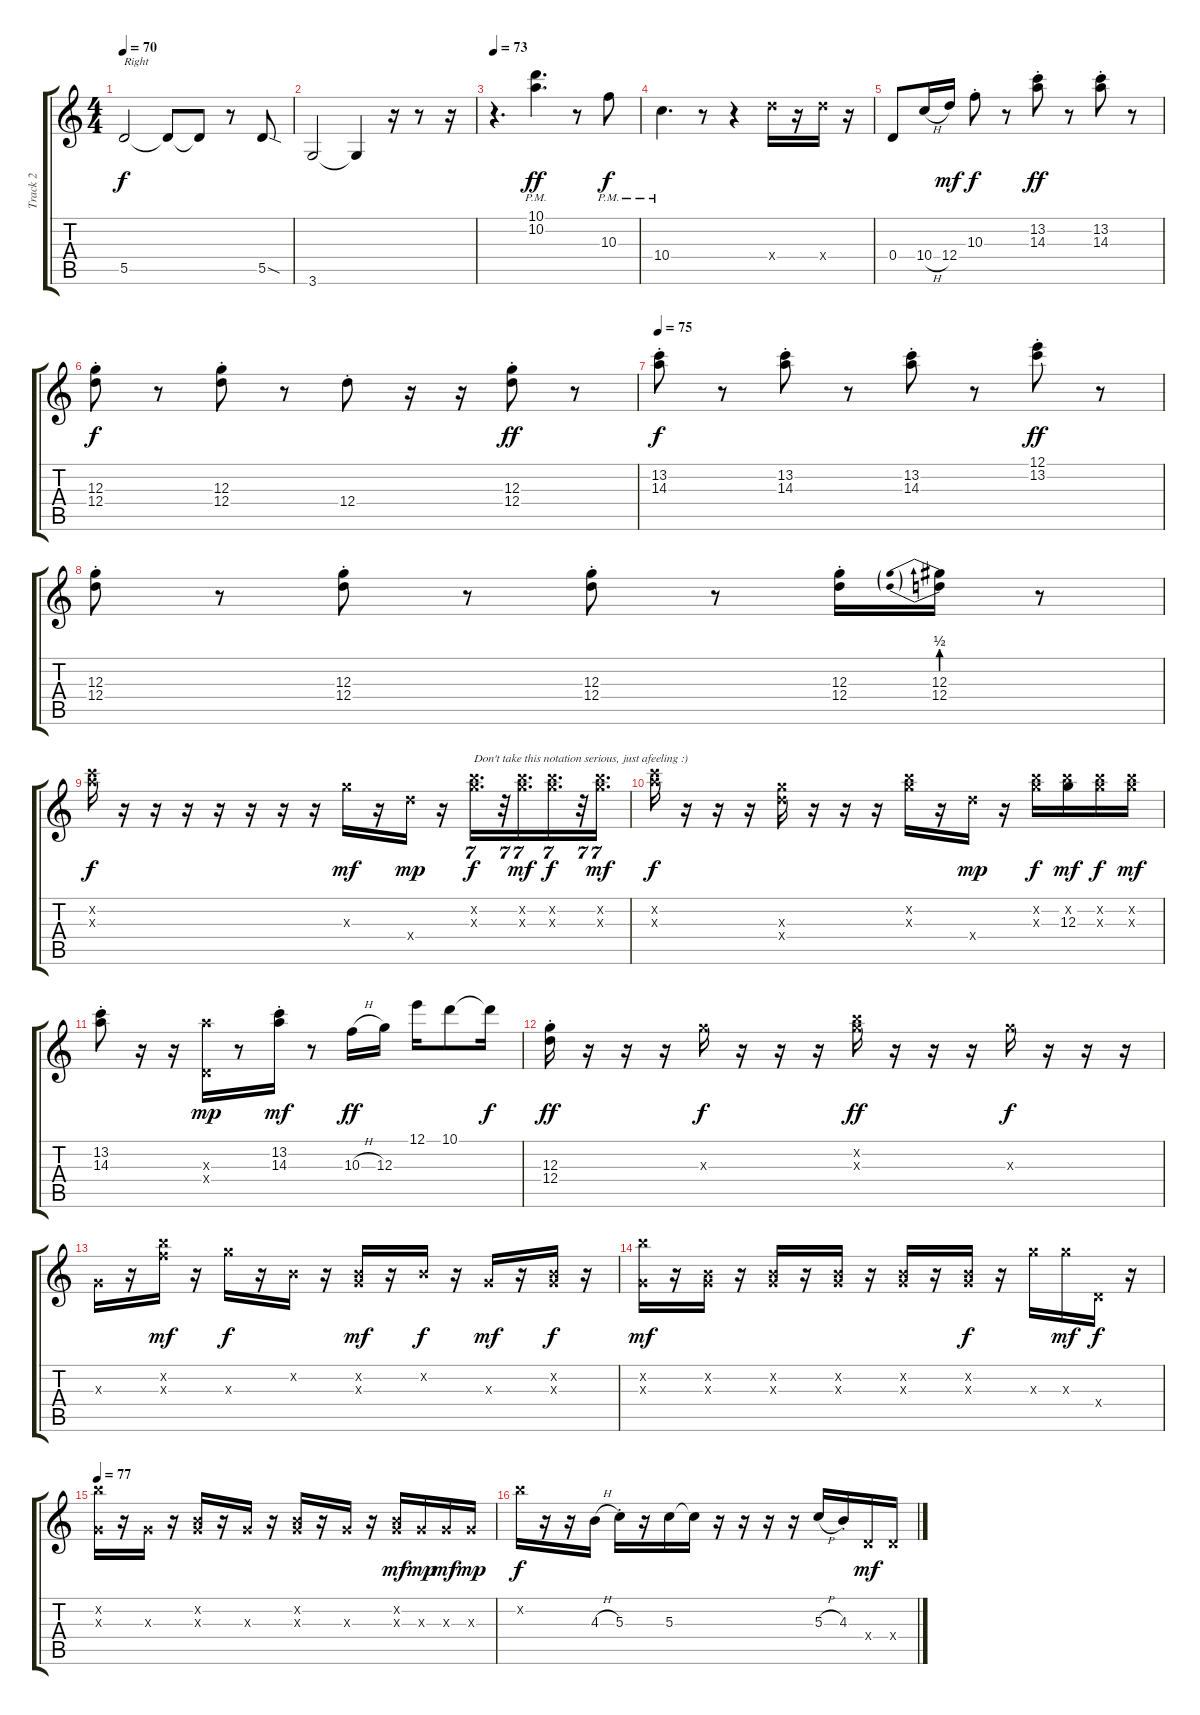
\track ("Track 2" "Track 2") {instrument electricguitarjazz}
\staff {score tabs}
\tuning (E4 B3 G3 D3 A2 E2) {hide}
\ts (4 4)
\tempo 70
\clef g2
\ks c
5.5.2{txt "Right" dy f balance 16} 5.5{t}.8 5.5{t}.8 r.8 5.5{sod}.8 |
3.6.2 3.6{t}.4 r.16 r.8 r.16 |
\tempo 73
r.4{d} (10.1{pm} 10.2{pm}).4{d dy ff} r.8 10.3{pm}.8{dy f} |
10.4{pm}.4{d} r.8 r.4 12.4{x}.16 r.16 12.4{x}.16 r.16 |
0.4.8 10.4{h}.16 12.4.16{dy mf} 10.3{st}.8{dy f} r.8 (13.2{st} 14.3{st}).8{dy ff} r.8 (13.2{st} 14.3{st}).8 r.8 |
(12.3{st} 12.4{st}).8{dy f} r.8 (12.3{st} 12.4{st}).8 r.8 12.4{st}.8 r.16 r.16 (12.3{st} 12.4{st}).8{dy ff} r.8 |
\tempo 75
(13.2{st} 14.3{st}).8{dy f} r.8 (13.2{st} 14.3{st}).8 r.8 (13.2{st} 14.3{st}).8 r.8 (12.1{st} 13.2{st}).8{dy ff} r.8 |
(12.3{st} 12.4{st}).8 r.8 (12.3{st} 12.4{st}).8 r.8 (12.3{st} 12.4{st}).8 r.8 (12.3{st} 12.4{st}).16 (12.3{be (prebend 0 2 60 2)} 12.4{be (prebend 0 1 60 1)}).16 r.8 |
(13.2{x} 14.3{x}).16{dy f} r.16 r.16 r.16 r.16 r.16 r.16 r.16 12.3{x}.16{dy mf} r.16 12.4{x}.16{dy mp} r.16 (12.2{x} 12.3{x}).16{d tu (7 4) txt "Don't take this notation serious, just afeeling :)" dy f} r.32{tu (7 4)} (12.2{x} 12.3{x}).16{d tu (7 4) dy mf} (12.2{x} 12.3{x}).16{d tu (7 4) dy f} r.32{tu (7 4)} (12.2{x} 12.3{x}).16{d tu (7 4) dy mf} |
(13.2{x} 14.3{x}).16{dy f} r.16 r.16 r.16 (12.3{x} 12.4{x}).16 r.16 r.16 r.16 (12.2{x} 12.3{x}).16 r.16 12.4{x}.16{dy mp} r.16 (12.2{x} 12.3{x}).16{dy f} (12.2{x} 12.3).16{dy mf} (12.2{x} 12.3{x}).16{dy f} (12.2{x} 12.3{x}).16{dy mf} |
(13.2{st} 14.3{st}).8 r.16 r.16 (14.3{x} 0.4{x}).16{dy mp} r.8 (13.2{st} 14.3{st}).16{dy mf} r.8 10.3{h}.16{dy ff} 12.3.16 12.1.16 10.1.8 10.1{t}.16{dy f} |
(12.3{st} 12.4{st}).16{dy ff} r.16 r.16 r.16 12.3{x}.16{dy f} r.16 r.16 r.16 (12.2{x} 12.3{x}).16{dy ff} r.16 r.16 r.16 12.3{x}.16{dy f} r.16 r.16 r.16 |
0.3{x}.16 r.16 (12.2{x} 10.3{x}).16{dy mf} r.16 12.3{x}.16{dy f} r.16 0.2{x}.16 r.16 (0.2{x} 0.3{x}).16{dy mf} r.16 0.2{x}.16{dy f} r.16 0.3{x}.16{dy mf} r.16 (0.2{x} 0.3{x}).16{dy f} r.16 |
(12.2{x} 0.3{x}).16{dy mf} r.16 (0.2{x} 0.3{x}).16 r.16 (0.2{x} 0.3{x}).16 r.16 (0.2{x} 0.3{x}).16 r.16 (0.2{x} 0.3{x}).16 r.16 (0.2{x} 0.3{x}).16{dy f} r.16 12.3{x}.16 12.3{x}.16{dy mf} 0.4{x}.16{dy f} r.16 |
\tempo 77
(12.2{x} 0.3{x}).16 r.16 0.3{x}.16 r.16 (0.2{x} 0.3{x}).16 r.16 0.3{x}.16 r.16 (0.2{x} 0.3{x}).16 r.16 0.3{x}.16 r.16 (0.2{x} 0.3{x}).16{dy mf} 0.3{x}.16{dy mp} 0.3{x}.16{dy mf} 0.3{x}.16{dy mp} |
12.2{x}.16{dy f} r.16 r.16 4.3{h}.16 5.3{st}.16 r.16 5.3.16 5.3{t}.16 r.16 r.16 r.16 r.16 5.3{h}.16 4.3{st}.16 0.4{x}.16{dy mf} 0.4{x}.16
